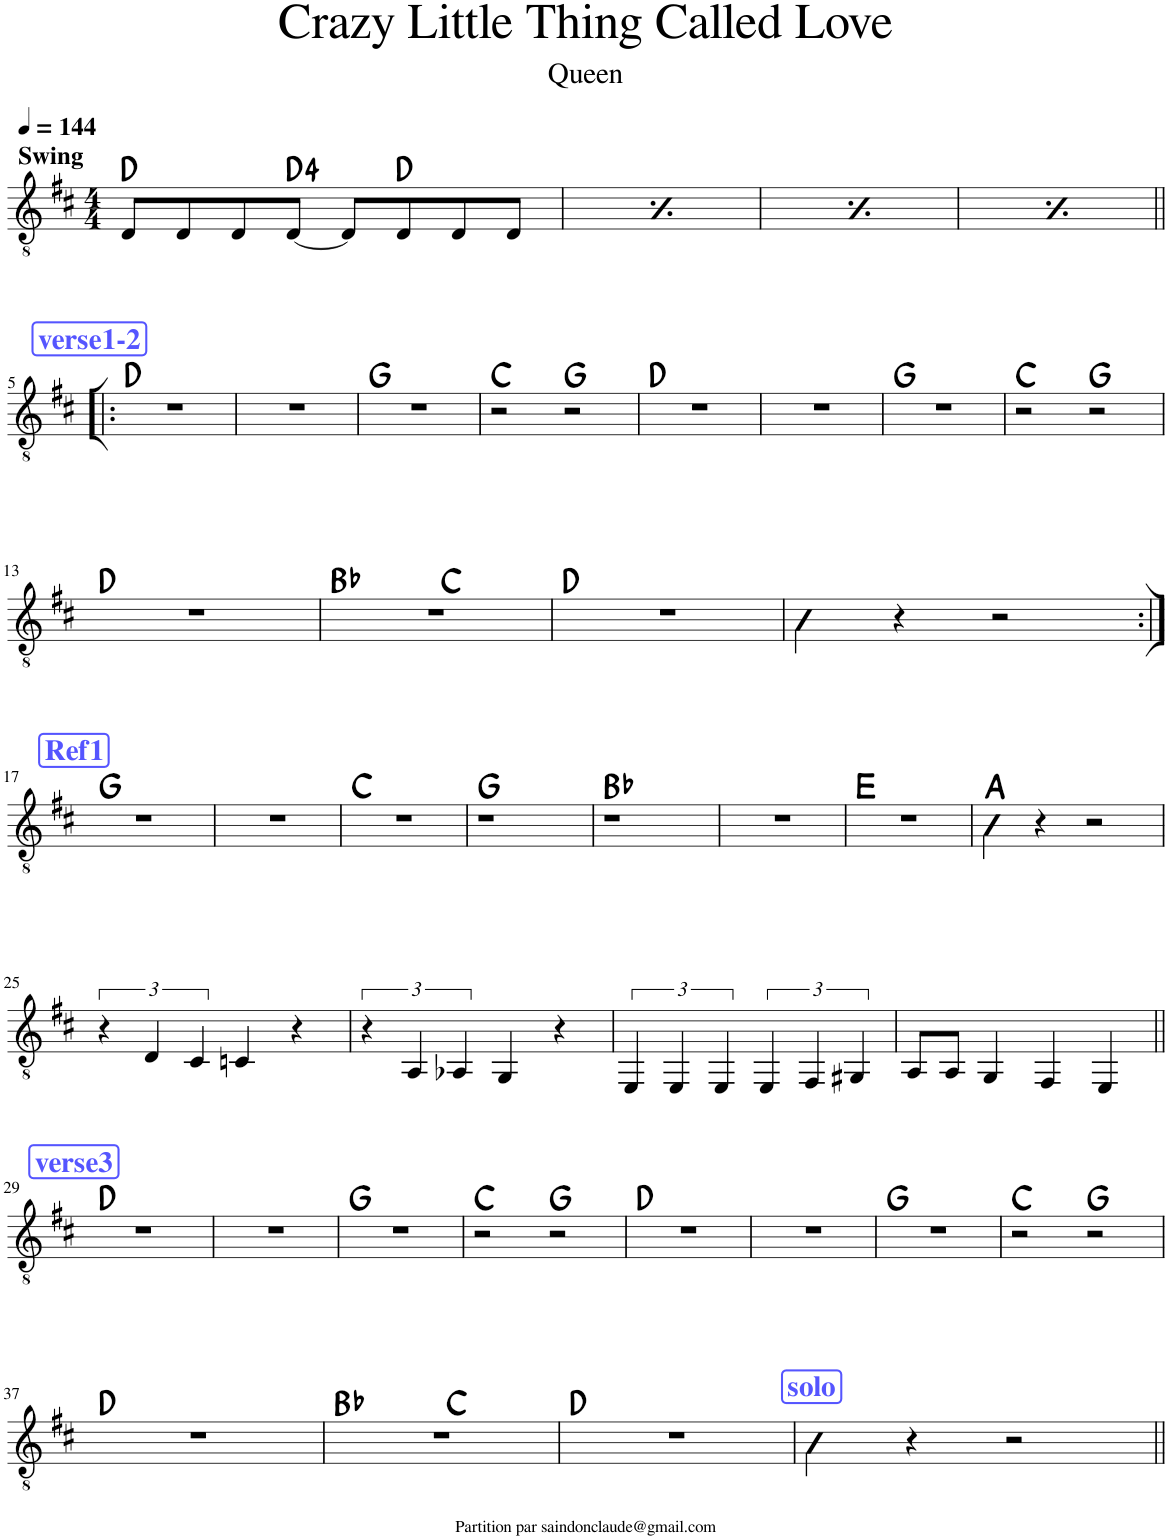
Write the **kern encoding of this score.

**kern	**harte
*part1	*part1
*staff1	*
*I"Classical Guitar	*
*I'Guit.	*
*clefGv2	*
*k[f#c#]	*
*M4/4	*
*MM144	*
=1	=1
!LO:TX:a:B:t=Swing	!
8D/L	D:maj
8D/	.
8D/	.
[8D/J	D:maj(4)
8D/L]	.
8D/	D:maj
8D/	.
8D/J	.
=2	=2
*MM144	*
!LO:TX:a:B:t=Swing	!
8D/L	D:maj
8D/	.
8D/	.
[8D/J	D:maj(4)
8D/L]	.
8D/	D:maj
8D/	.
8D/J	.
=3	=3
*MM144	*
!LO:TX:a:B:t=Swing	!
8D/L	D:maj
8D/	.
8D/	.
[8D/J	D:maj(4)
8D/L]	.
8D/	D:maj
8D/	.
8D/J	.
=4	=4
*MM144	*
!LO:TX:a:B:t=Swing	!
8D/L	D:maj
8D/	.
8D/	.
[8D/J	D:maj(4)
8D/L]	.
8D/	D:maj
8D/	.
8D/J	.
!!LO:LB:g=z
!!LO:REH:place=s1:a:B:cj:color=#5555FF:fs=14:t=verse1-2
=5!|:	=5!|:
1r	D:maj
=6	=6
1r	.
=7	=7
1r	G:maj
=8	=8
2r	C:maj
2r	G:maj
=9	=9
1r	D:maj
=10	=10
1r	.
=11	=11
1r	G:maj
=12	=12
2r	C:maj
2r	G:maj
!!LO:LB:g=z
=13	=13
1r	D:maj
=14	=14
*^	*
1r	2ryy	Bb:maj
.	2ryy	C:maj
*v	*v	*
=15	=15
1r	D:maj
=16	=16
4D\	.
4r	.
2r	.
!!LO:LB:g=z
!!LO:REH:place=s1:a:B:cj:color=#5555FF:fs=14:t=Ref1
=17:|!	=17:|!
1r	G:maj
=18	=18
1r	.
=19	=19
1r	C:maj
=20	=20
1r	G:maj
=21	=21
1r	Bb:maj
=22	=22
1r	.
=23	=23
1r	E:maj
=24	=24
4A\	A:maj
4r	.
2r	.
!!LO:LB:g=z
=25	=25
6r	.
6D/	.
6C#/	.
4Cn/	.
4r	.
=26	=26
6r	.
6AA/	.
6AA-X/	.
4GG/	.
4r	.
=27	=27
6EE/	.
6EE/	.
6EE/	.
6EE/	.
6FF#/	.
6GG#X/	.
=28	=28
8AA/L	.
8AA/J	.
4GG/	.
4FF#/	.
4EE/	.
!!LO:LB:g=z
!!LO:REH:place=s1:a:B:cj:color=#5555FF:fs=14:t=verse3
=29||	=29||
1r	D:maj
=30	=30
1r	.
=31	=31
1r	G:maj
=32	=32
2r	C:maj
2r	G:maj
=33	=33
1r	D:maj
=34	=34
1r	.
=35	=35
1r	G:maj
=36	=36
2r	C:maj
2r	G:maj
!!LO:LB:g=z
=37	=37
1r	D:maj
=38	=38
*^	*
1r	2ryy	Bb:maj
.	2ryy	C:maj
*v	*v	*
=39	=39
1r	D:maj
!!LO:REH:place=s1:a:B:cj:color=#5555FF:fs=14:t=solo
=40	=40
4D\	.
4r	.
2r	.
=||	=||
*-	*-
